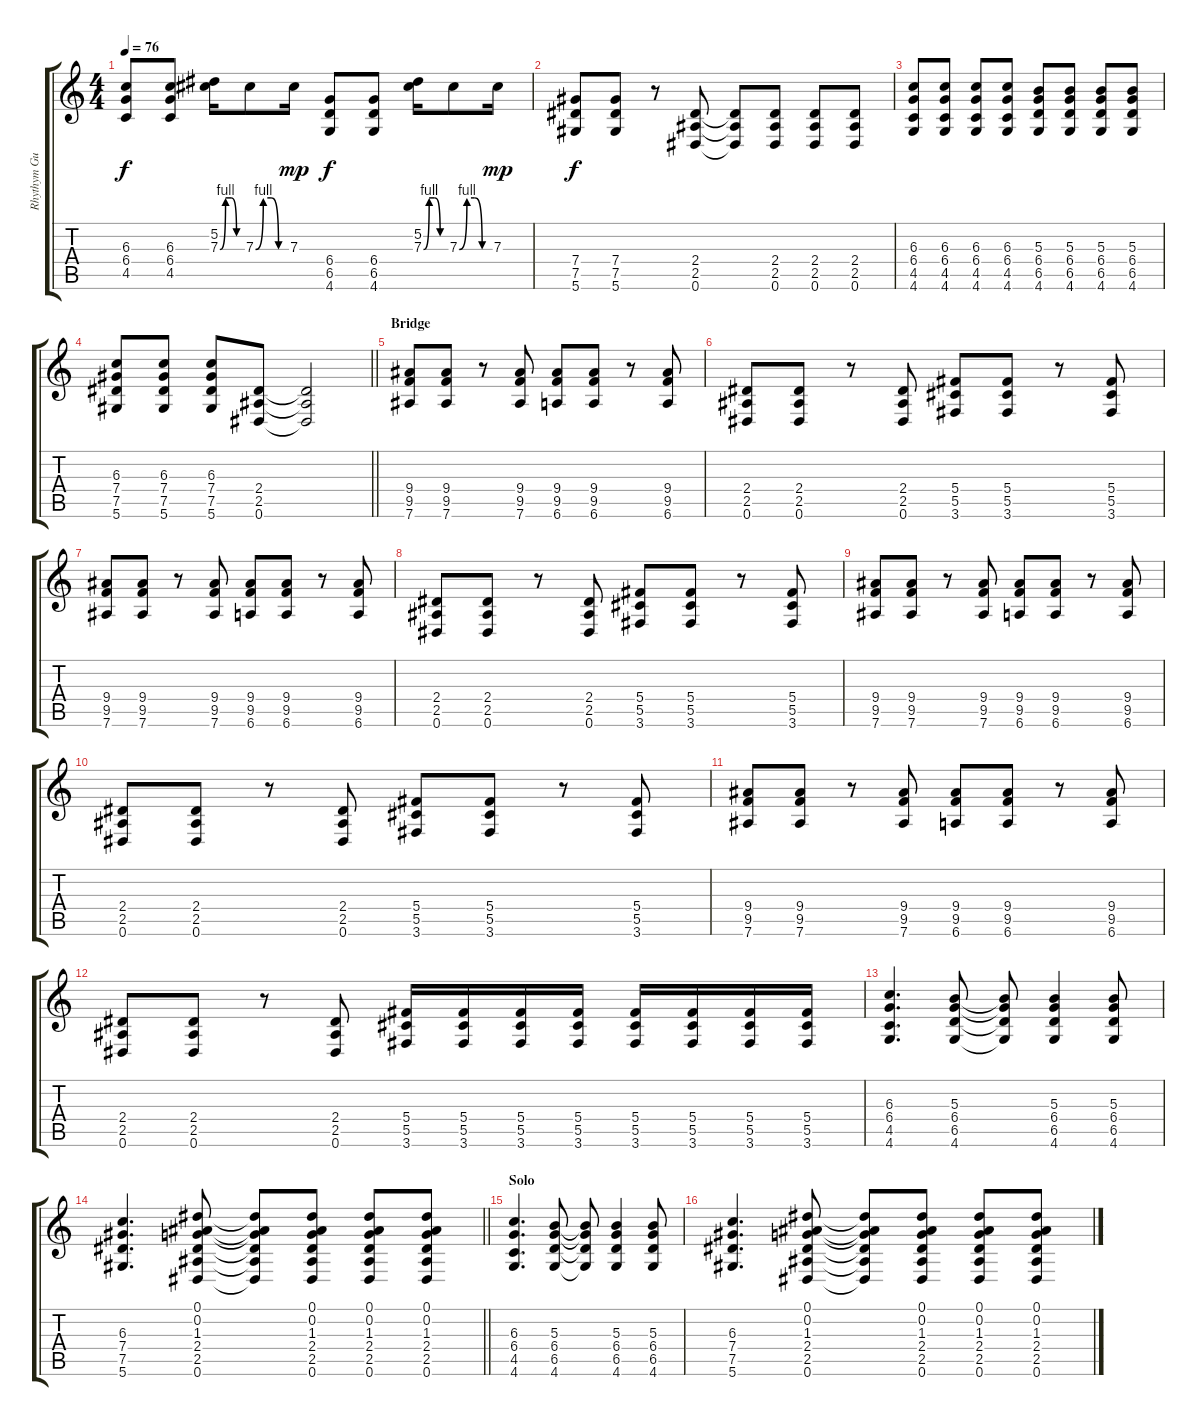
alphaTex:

\track ("Rhythym Guitar" "Rhythym Gu") {instrument electricguitarclean}
\staff {score tabs}
\tuning (Eb4 Bb3 Gb3 Db3 Ab2 Eb2) {hide}
\ts (4 4)
\tempo 76
\clef g2
\ks c
(6.3 6.4 4.5).8{dy f} (6.3 6.4 4.5).8 (5.2 7.3{be (custom 0 0 15 4 30 4 45 0 60 0)}).16 7.3{be (custom 0 0 15 4 30 4 45 0 60 0)}.8 7.3.16{dy mp} (6.4 6.5 4.6).8{dy f} (6.4 6.5 4.6).8 (5.2 7.3{be (custom 0 0 15 4 30 4 45 0 60 0)}).16 7.3{be (custom 0 0 15 4 30 4 45 0 60 0)}.8 7.3.16{dy mp} |
(7.4 7.5 5.6).8{dy f} (7.4 7.5 5.6).8 r.8 (2.4 2.5 0.6).8 (2.4{t} 2.5{t} 0.6{t}).8 (2.4 2.5 0.6).8 (2.4 2.5 0.6).8 (2.4 2.5 0.6).8 |
(6.3 6.4 4.5 4.6).8 (6.3 6.4 4.5 4.6).8 (6.3 6.4 4.5 4.6).8 (6.3 6.4 4.5 4.6).8 (5.3 6.4 6.5 4.6).8 (5.3 6.4 6.5 4.6).8 (5.3 6.4 6.5 4.6).8 (5.3 6.4 6.5 4.6).8 |
\barLineRight lightlight
(6.3 7.4 7.5 5.6).8 (6.3 7.4 7.5 5.6).8 (6.3 7.4 7.5 5.6).8 (2.4 2.5 0.6).8 (2.4{t} 2.5{t} 0.6{t}).2 |
\section ("" "Bridge")
(9.4 9.5 7.6).8 (9.4 9.5 7.6).8 r.8 (9.4 9.5 7.6).8 (9.4 9.5 6.6).8 (9.4 9.5 6.6).8 r.8 (9.4 9.5 6.6).8 |
(2.4 2.5 0.6).8 (2.4 2.5 0.6).8 r.8 (2.4 2.5 0.6).8 (5.4 5.5 3.6).8 (5.4 5.5 3.6).8 r.8 (5.4 5.5 3.6).8 |
(9.4 9.5 7.6).8 (9.4 9.5 7.6).8 r.8 (9.4 9.5 7.6).8 (9.4 9.5 6.6).8 (9.4 9.5 6.6).8 r.8 (9.4 9.5 6.6).8 |
(2.4 2.5 0.6).8 (2.4 2.5 0.6).8 r.8 (2.4 2.5 0.6).8 (5.4 5.5 3.6).8 (5.4 5.5 3.6).8 r.8 (5.4 5.5 3.6).8 |
(9.4 9.5 7.6).8 (9.4 9.5 7.6).8 r.8 (9.4 9.5 7.6).8 (9.4 9.5 6.6).8 (9.4 9.5 6.6).8 r.8 (9.4 9.5 6.6).8 |
(2.4 2.5 0.6).8 (2.4 2.5 0.6).8 r.8 (2.4 2.5 0.6).8 (5.4 5.5 3.6).8 (5.4 5.5 3.6).8 r.8 (5.4 5.5 3.6).8 |
(9.4 9.5 7.6).8 (9.4 9.5 7.6).8 r.8 (9.4 9.5 7.6).8 (9.4 9.5 6.6).8 (9.4 9.5 6.6).8 r.8 (9.4 9.5 6.6).8 |
(2.4 2.5 0.6).8 (2.4 2.5 0.6).8 r.8 (2.4 2.5 0.6).8 (5.4 5.5 3.6).16 (5.4 5.5 3.6).16 (5.4 5.5 3.6).16 (5.4 5.5 3.6).16 (5.4 5.5 3.6).16 (5.4 5.5 3.6).16 (5.4 5.5 3.6).16 (5.4 5.5 3.6).16 |
(6.3 6.4 4.5 4.6).4{d} (5.3 6.4 6.5 4.6).8 (5.3{t} 6.4{t} 6.5{t} 4.6{t}).8 (5.3 6.4 6.5 4.6).4 (5.3 6.4 6.5 4.6).8 |
\barLineRight lightlight
(6.3 7.4 7.5 5.6).4{d} (0.1 0.2 1.3 2.4 2.5 0.6).8 (0.1{t} 0.2{t} 1.3{t} 2.4{t} 2.5{t} 0.6{t}).8 (0.1 0.2 1.3 2.4 2.5 0.6).8 (0.1 0.2 1.3 2.4 2.5 0.6).8 (0.1 0.2 1.3 2.4 2.5 0.6).8 |
\section ("" "Solo")
(6.3 6.4 4.5 4.6).4{d} (5.3 6.4 6.5 4.6).8 (5.3{t} 6.4{t} 6.5{t} 4.6{t}).8 (5.3 6.4 6.5 4.6).4 (5.3 6.4 6.5 4.6).8 |
(6.3 7.4 7.5 5.6).4{d} (0.1 0.2 1.3 2.4 2.5 0.6).8 (0.1{t} 0.2{t} 1.3{t} 2.4{t} 2.5{t} 0.6{t}).8 (0.1 0.2 1.3 2.4 2.5 0.6).8 (0.1 0.2 1.3 2.4 2.5 0.6).8 (0.1 0.2 1.3 2.4 2.5 0.6).8
